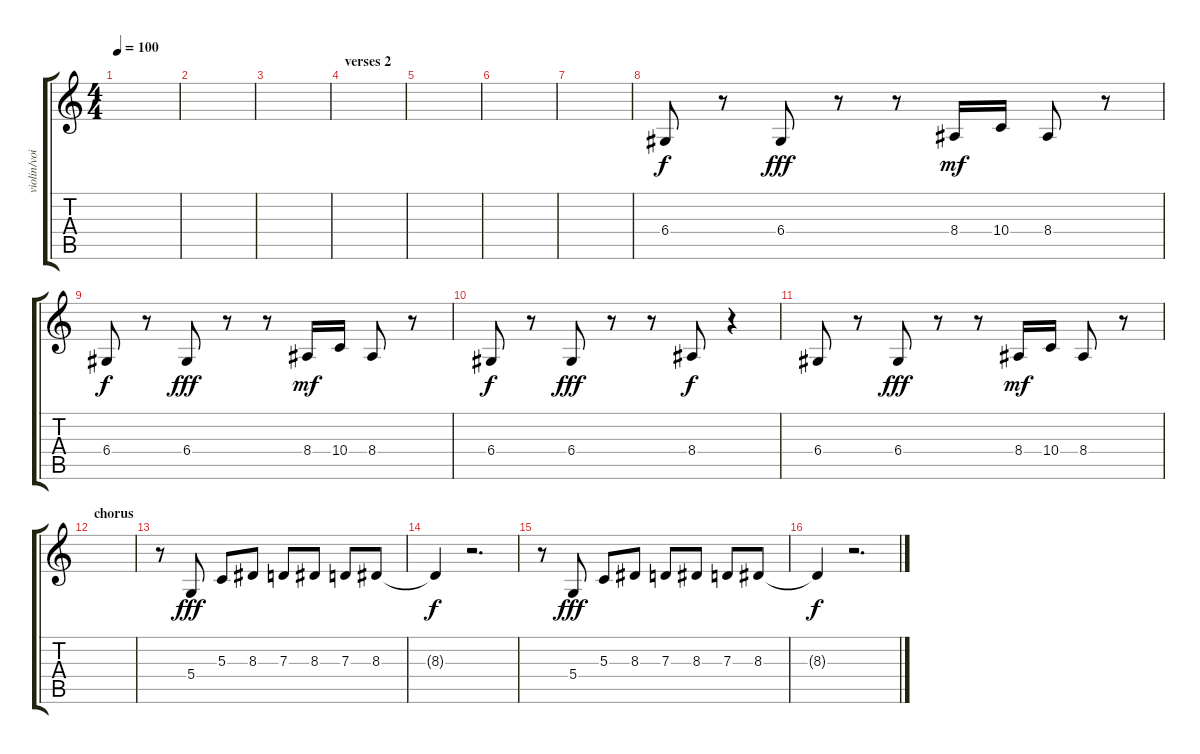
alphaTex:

\track ("violin/voices" "violin/voi") {instrument violin}
\staff {score tabs}
\tuning (E4 B3 G3 D3 A2 E2) {hide}
\ts (4 4)
\tempo 100
\clef g2
\ks c
|
|
|
\section ("" "verses 2")
|
|
|
|
6.4.8{dy f} r.8 6.4.8{dy fff} r.8 r.8 8.4.16{dy mf} 10.4.16 8.4.8 r.8 |
6.4.8{dy f} r.8 6.4.8{dy fff} r.8 r.8 8.4.16{dy mf} 10.4.16 8.4.8 r.8 |
6.4.8{dy f} r.8 6.4.8{dy fff} r.8 r.8 8.4.8{dy f} r.4 |
6.4.8 r.8 6.4.8{dy fff} r.8 r.8 8.4.16{dy mf} 10.4.16 8.4.8 r.8 |
\section ("" "chorus")
|
r.8 5.4.8{dy fff} 5.3.8 8.3.8 7.3.8 8.3.8 7.3.8 8.3.8 |
8.3{t}.4{dy f} r.2{d} |
r.8 5.4.8{dy fff} 5.3.8 8.3.8 7.3.8 8.3.8 7.3.8 8.3.8 |
8.3{t}.4{dy f} r.2{d}
